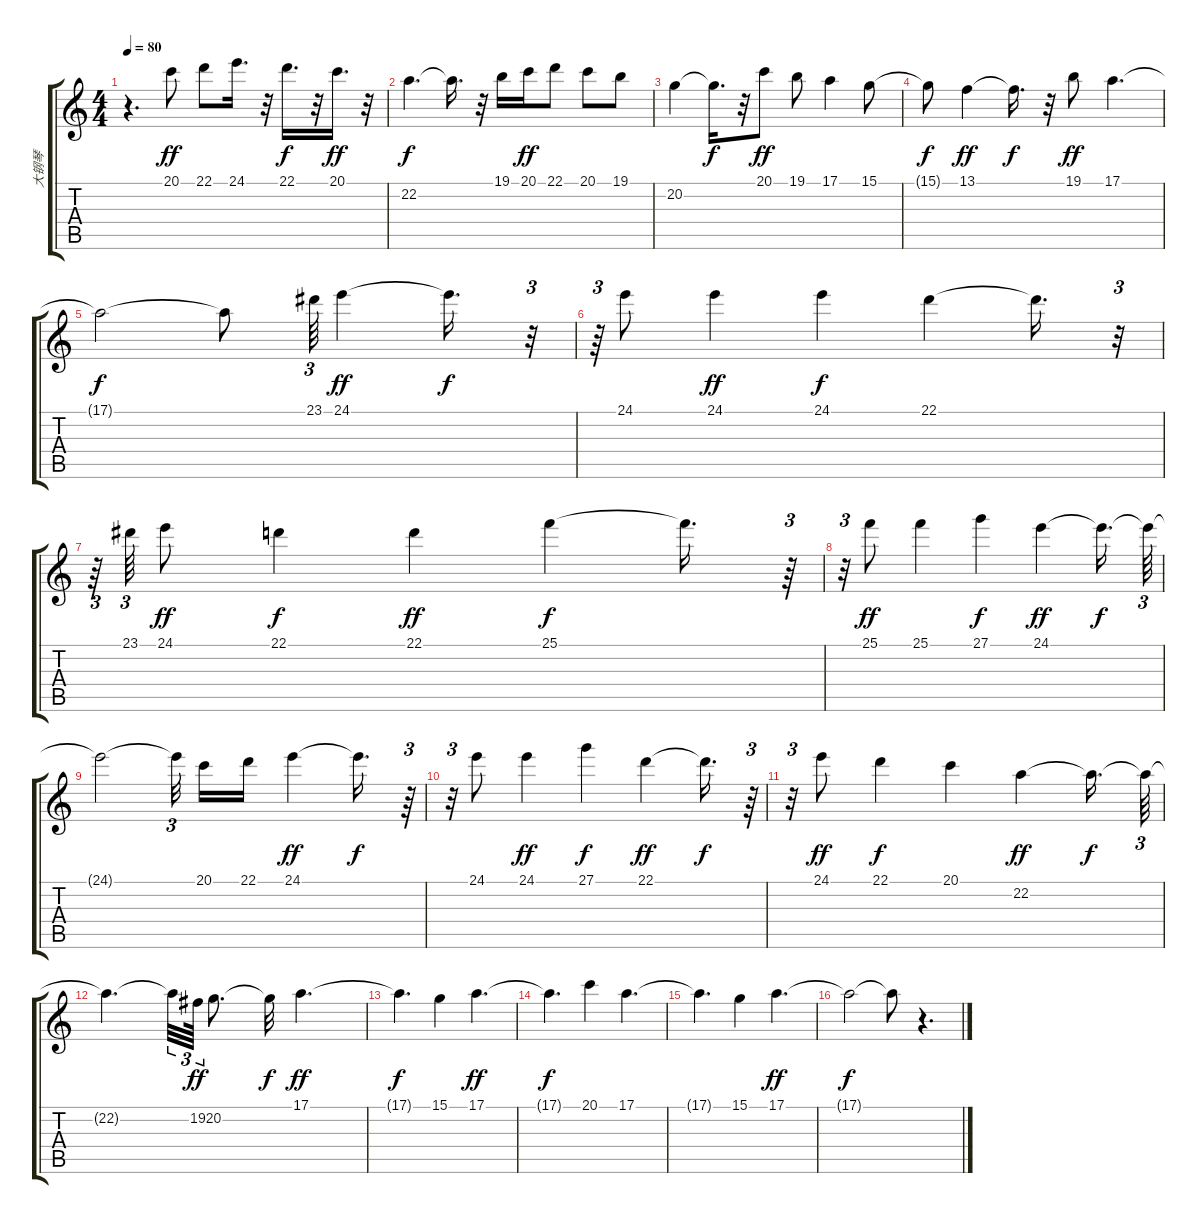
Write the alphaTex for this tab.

\track ("大钢琴" "大钢琴") {instrument acousticgrandpiano}
\staff {score tabs}
\tuning (E4 B3 G3 D3 A2 E2) {hide}
\ts (4 4)
\tempo 80
\clef g2
\ks c
r.4{d dy f} 20.1.8{dy ff} 22.1.8 24.1.16{d} r.32 22.1.16{d dy f} r.32 20.1.16{d dy ff} r.32 |
22.2.4{d dy f} 22.2{t}.16{d} r.32 19.1.16 20.1.16{dy ff} 22.1.8 20.1.8 19.1.8 |
20.2.4 20.2{t}.16{d dy f} r.32 20.1.8{dy ff} 19.1.8 17.1.4 15.1.8 |
15.1{t}.8{dy f} 13.1.4{dy ff} 13.1{t}.16{d dy f} r.32 19.1.8{dy ff} 17.1.4{d} |
17.1{t}.2{dy f} 17.1{t}.8 23.1.64{tu (3 2)} 24.1.4{dy ff} 24.1{t}.16{d dy f} r.32{tu (3 2)} |
r.64{tu (3 2)} 24.1.8 24.1.4{dy ff} 24.1.4{dy f} 22.1.4 22.1{t}.16{d} r.32{tu (3 2)} |
r.64{tu (3 2)} 23.1.64{tu (3 2)} 24.1.8{dy ff} 22.1.4{dy f} 22.1.4{dy ff} 25.1.4{dy f} 25.1{t}.16{d} r.64{tu (3 2)} |
r.32{tu (3 2)} 25.1.8{dy ff} 25.1.4 27.1.4{dy f} 24.1.4{dy ff} 24.1{t}.16{d dy f} 24.1{t}.64{tu (3 2)} |
24.1{t}.2 24.1{t}.32{tu (3 2) beam splitsecondary} 20.1.16 22.1.16 24.1.4{dy ff} 24.1{t}.16{d dy f} r.64{tu (3 2)} |
r.32{tu (3 2)} 24.1.8 24.1.4{dy ff} 27.1.4{dy f} 22.1.4{dy ff} 22.1{t}.16{d dy f} r.64{tu (3 2)} |
r.32{tu (3 2)} 24.1.8{dy ff} 22.1.4{dy f} 20.1.4 22.2.4{dy ff} 22.2{t}.16{d dy f} 22.2{t}.64{tu (3 2)} |
22.2{t}.4{d} 22.2{t}.32{tu (3 2)} 19.2.64{tu (3 2) dy ff} 20.2.8{d} 20.2{t}.32{dy f} 17.1.4{d dy ff} |
17.1{t}.4{d dy f} 15.1.4 17.1.4{d dy ff} |
17.1{t}.4{d dy f} 20.1.4 17.1.4{d} |
17.1{t}.4{d} 15.1.4 17.1.4{d dy ff} |
17.1{t}.2{dy f} 17.1{t}.8 r.4{d}
